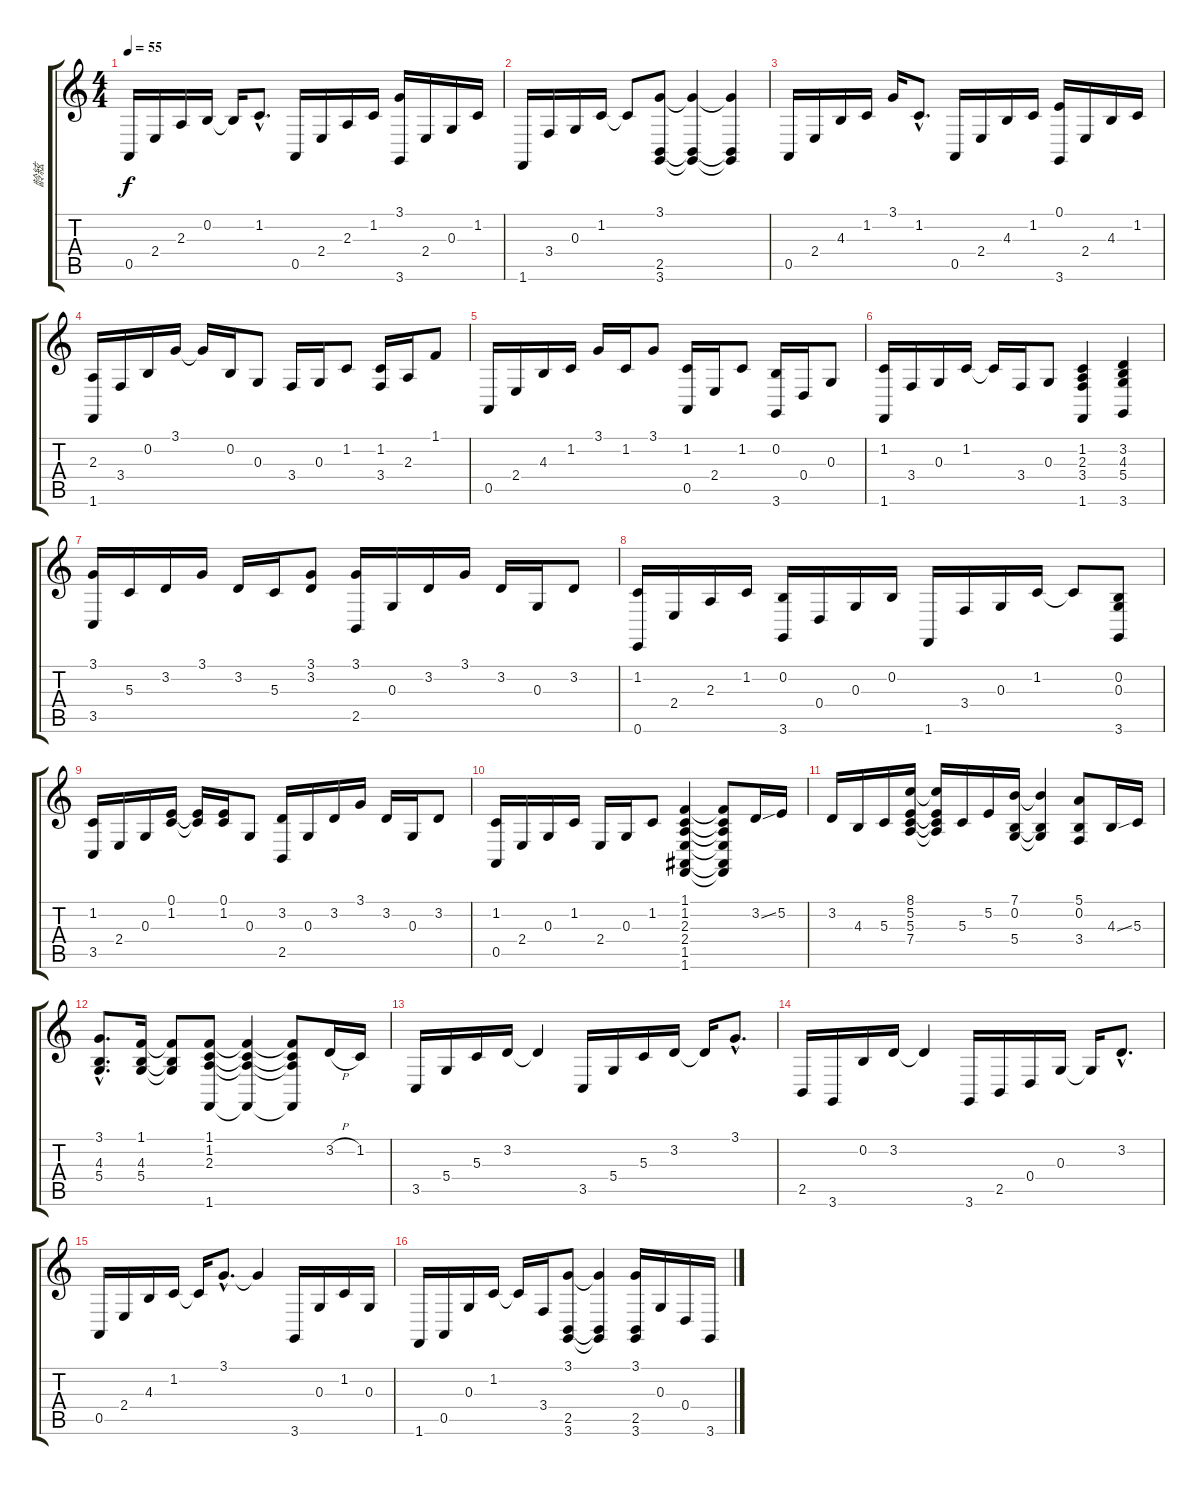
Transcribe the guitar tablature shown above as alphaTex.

\track ("龄絃" "龄絃") {instrument fx8scifi}
\staff {score tabs}
\tuning (E4 B3 G3 D3 A2 E2) {hide}
\ts (4 4)
\tempo 55
\clef g2
\ks c
0.5.16{dy f} 2.4.16 2.3.16 0.2.16 0.2{t}.16 1.2{hac}.8{d} 0.5.16 2.4.16 2.3.16 1.2.16 (3.1 3.6).16 2.4.16 0.3.16 1.2.16 |
1.6.16 3.4.16 0.3.16 1.2.16 1.2{t}.8 (3.1 2.5 3.6).8 (3.1{t} 2.5{t} 3.6{t}).4 (3.1{t} 2.5{t} 3.6{t}).4 |
0.5.16 2.4.16 4.3.16 1.2.16 3.1.16 1.2{hac}.8{d} 0.5.16 2.4.16 4.3.16 1.2.16 (0.1 3.6).16 2.4.16 4.3.16 1.2.16 |
(2.3 1.6).16 3.4.16 0.2.16 3.1.16 3.1{t}.16 0.2.16 0.3.8 3.4.16 0.3.16 1.2.8 (1.2 3.4).16 2.3.16 1.1.8 |
0.5.16 2.4.16 4.3.16 1.2.16 3.1.16 1.2.16 3.1.8 (1.2 0.5).16 2.4.16 1.2.8 (0.2 3.6).16 0.4.16 0.3.8 |
(1.2 1.6).16 3.4.16 0.3.16 1.2.16 1.2{t}.16 3.4.16 0.3.8 (1.2 2.3 3.4 1.6).4 (3.2 4.3 5.4 3.6).4 |
(3.1 3.5).16 5.3.16 3.2.16 3.1.16 3.2.16 5.3.16 (3.1 3.2).8 (3.1 2.5).16 0.3.16 3.2.16 3.1.16 3.2.16 0.3.16 3.2.8 |
(1.2 0.6).16 2.4.16 2.3.16 1.2.16 (0.2 3.6).16 0.4.16 0.3.16 0.2.16 1.6.16 3.4.16 0.3.16 1.2.16 1.2{t}.8 (0.2 0.3 3.6).8 |
(1.2 3.5).16 2.4.16 0.3.16 (0.1 1.2).16 (0.1{t} 1.2{t}).16 (0.1 1.2).16 0.3.8 (3.2 2.5).16 0.3.16 3.2.16 3.1.16 3.2.16 0.3.16 3.2.8 |
(1.2 0.5).16 2.4.16 0.3.16 1.2.16 2.4.16 0.3.16 1.2.8 (1.1 1.2 2.3 2.4 1.5 1.6).4 (1.1{t} 1.2{t} 2.3{t} 2.4{t} 1.5{t} 1.6{t}).8 3.2{ss}.16 5.2.16 |
3.2.16 4.3.16 5.3.16 (8.1 5.2 5.3 7.4).16 (8.1{t} 5.2{t} 5.3{t} 7.4{t}).16 5.3.16 5.2.16 (7.1 0.2 5.4).16 (7.1{t} 0.2{t} 5.4{t}).4 (5.1 0.2 3.4).8 4.3{ss}.16 5.3.16 |
(3.1{hac} 4.3{hac} 5.4).8{d} (1.1 4.3 5.4).16 (1.1{t} 4.3{t} 5.4{t}).8 (1.1 1.2 2.3 1.6).8 (1.1{t} 1.2{t} 2.3{t} 1.6{t}).4 (1.1{t} 1.2{t} 2.3{t} 1.6{t}).8 3.2{h}.16 1.2.16 |
3.5.16 5.4.16 5.3.16 3.2.16 3.2{t}.4 3.5.16 5.4.16 5.3.16 3.2.16 3.2{t}.16 3.1{hac}.8{d} |
2.5.16 3.6.16 0.2.16 3.2.16 3.2{t}.4 3.6.16 2.5.16 0.4.16 0.3.16 0.3{t}.16 3.2{hac}.8{d} |
0.5.16 2.4.16 4.3.16 1.2.16 1.2{t}.16 3.1{hac}.8{d} 3.1{t}.4 3.6.16 0.3.16 1.2.16 0.3.16 |
1.6.16 0.5.16 0.3.16 1.2.16 1.2{t}.16 3.4.16 (3.1 2.5 3.6).8 (3.1{t} 2.5{t} 3.6{t}).4 (3.1 2.5 3.6).16 0.3.16 0.4.16 3.6.16
